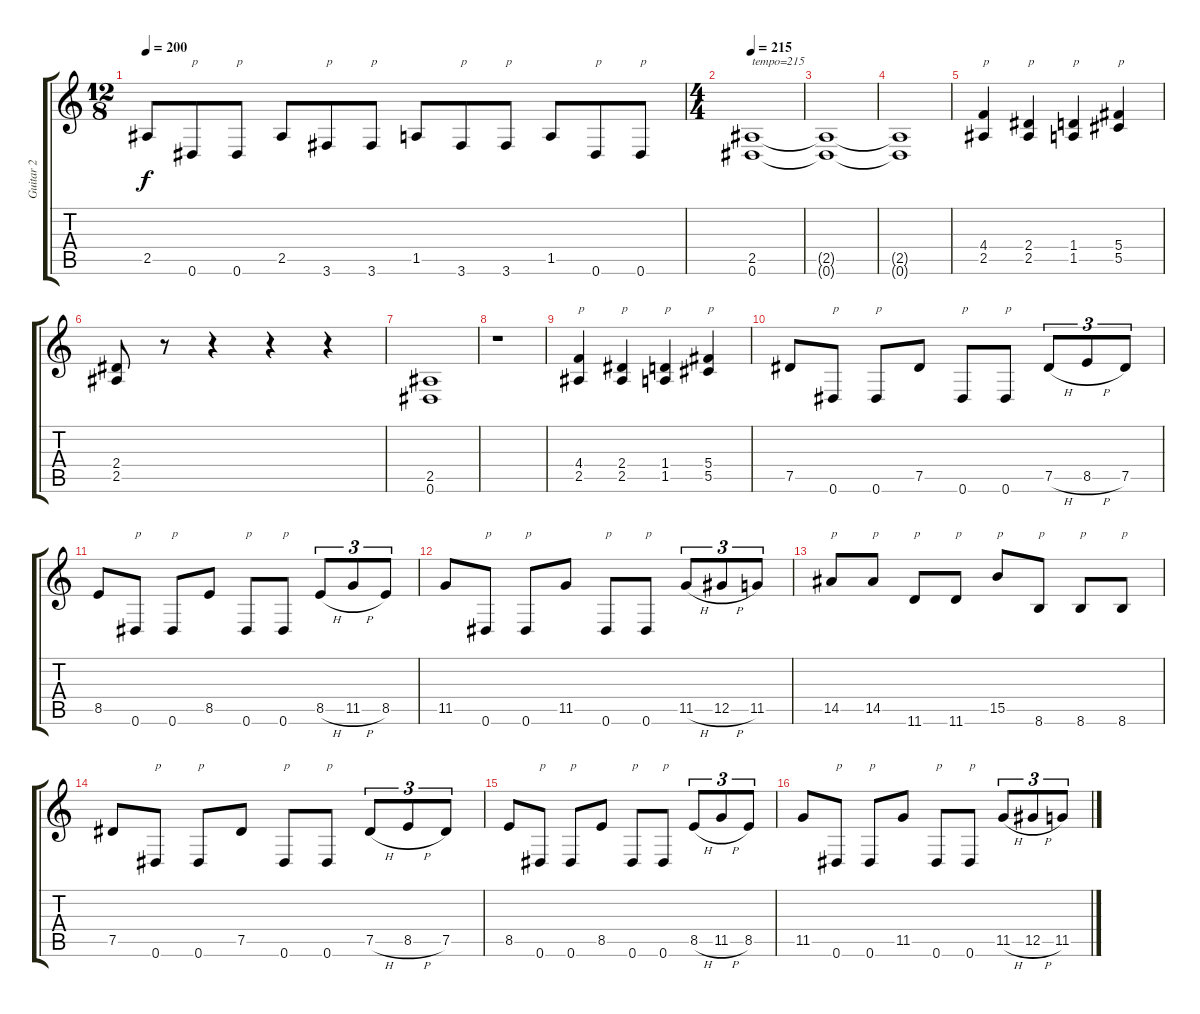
\track ("Guitar 2" "Guitar 2") {instrument distortionguitar}
\staff {score tabs}
\tuning (Eb4 Bb3 Gb3 Db3 Ab2 Eb2) {hide}
\ts (12 8)
\tempo 200
\clef g2
\ks c
2.5.8{dy f} 0.6.8{txt "p"} 0.6.8{txt "p"} 2.5.8 3.6.8{txt "p"} 3.6.8{txt "p"} 1.5.8 3.6.8{txt "p"} 3.6.8{txt "p"} 1.5.8 0.6.8{txt "p"} 0.6.8{txt "p"} |
\ts (4 4)
\tempo 215
(2.5 0.6).1{txt "tempo=215"} |
(2.5{t} 0.6{t}).1 |
(2.5{t} 0.6{t}).1 |
(4.4 2.5).4{txt "p"} (2.4 2.5).4{txt "p"} (1.4 1.5).4{txt "p"} (5.4 5.5).4{txt "p"} |
(2.4 2.5).8 r.8 r.4 r.4 r.4 |
(2.5 0.6).1 |
r.1 |
(4.4 2.5).4{txt "p"} (2.4 2.5).4{txt "p"} (1.4 1.5).4{txt "p"} (5.4 5.5).4{txt "p"} |
7.5.8 0.6.8{txt "p"} 0.6.8{txt "p"} 7.5.8 0.6.8{txt "p"} 0.6.8{txt "p"} 7.5{h}.8{tu (3 2)} 8.5{h}.8{tu (3 2)} 7.5.8{tu (3 2)} |
8.5.8 0.6.8{txt "p"} 0.6.8{txt "p"} 8.5.8 0.6.8{txt "p"} 0.6.8{txt "p"} 8.5{h}.8{tu (3 2)} 11.5{h}.8{tu (3 2)} 8.5.8{tu (3 2)} |
11.5.8 0.6.8{txt "p"} 0.6.8{txt "p"} 11.5.8 0.6.8{txt "p"} 0.6.8{txt "p"} 11.5{h}.8{tu (3 2)} 12.5{h}.8{tu (3 2)} 11.5.8{tu (3 2)} |
14.5.8{txt "p"} 14.5.8{txt "p"} 11.6.8{txt "p"} 11.6.8{txt "p"} 15.5.8{txt "p"} 8.6.8{txt "p"} 8.6.8{txt "p"} 8.6.8{txt "p"} |
7.5.8 0.6.8{txt "p"} 0.6.8{txt "p"} 7.5.8 0.6.8{txt "p"} 0.6.8{txt "p"} 7.5{h}.8{tu (3 2)} 8.5{h}.8{tu (3 2)} 7.5.8{tu (3 2)} |
8.5.8 0.6.8{txt "p"} 0.6.8{txt "p"} 8.5.8 0.6.8{txt "p"} 0.6.8{txt "p"} 8.5{h}.8{tu (3 2)} 11.5{h}.8{tu (3 2)} 8.5.8{tu (3 2)} |
11.5.8 0.6.8{txt "p"} 0.6.8{txt "p"} 11.5.8 0.6.8{txt "p"} 0.6.8{txt "p"} 11.5{h}.8{tu (3 2)} 12.5{h}.8{tu (3 2)} 11.5.8{tu (3 2)}
